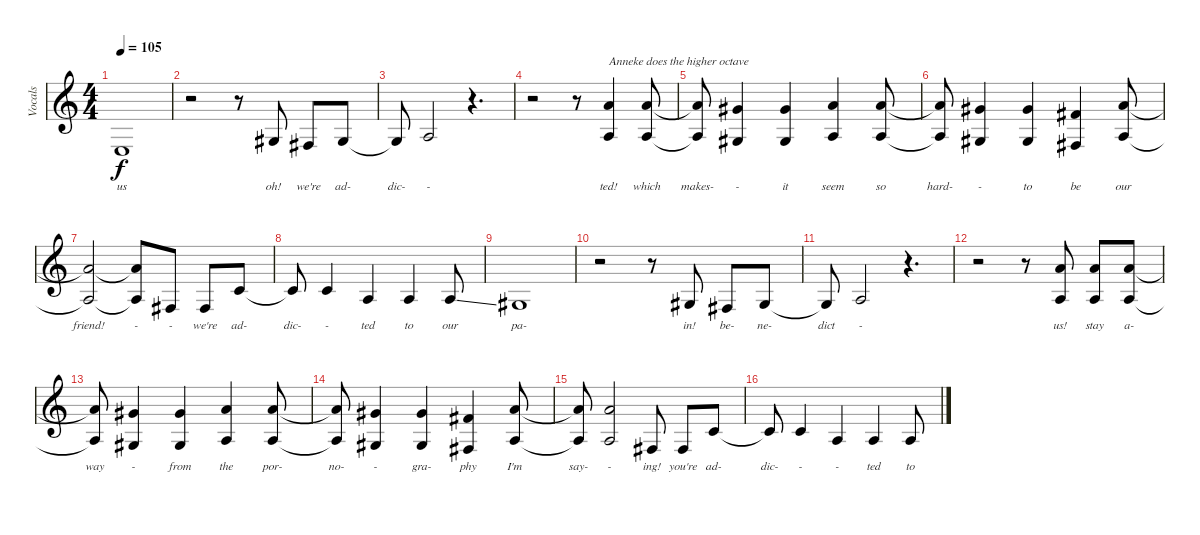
\track ("Vocals" "Vocals") {instrument trombone}
\staff {score}
\tuning (Eb4 B3 Gb3 B2 Gb2 B1) {hide}
\ts (4 4)
\tempo 105
\clef g2
\ks c
5.4.1{lyrics (0 "us") lyrics (1 "") lyrics (2 "") lyrics (3 "") lyrics (4 "") dy f} |
r.2 r.8 9.4.8{lyrics (0 "oh!") lyrics (1 "") lyrics (2 "") lyrics (3 "") lyrics (4 "")} 7.4.8{lyrics (0 "we're") lyrics (1 "") lyrics (2 "") lyrics (3 "") lyrics (4 "")} 9.4.8{lyrics (0 "ad-") lyrics (1 "") lyrics (2 "") lyrics (3 "") lyrics (4 "")} |
9.4{t}.8{lyrics (0 "dic-") lyrics (1 "") lyrics (2 "") lyrics (3 "") lyrics (4 "")} 10.4.2{lyrics (0 "-") lyrics (1 "") lyrics (2 "") lyrics (3 "") lyrics (4 "")} r.4{d} |
r.2 r.8 (10.2 10.4).4{txt "Anneke does the higher octave" lyrics (0 "ted!") lyrics (1 "") lyrics (2 "") lyrics (3 "") lyrics (4 "")} (10.2 10.4).8{lyrics (0 "which") lyrics (1 "") lyrics (2 "") lyrics (3 "") lyrics (4 "")} |
(10.2{t} 10.4{t}).8{lyrics (0 "makes-") lyrics (1 "") lyrics (2 "") lyrics (3 "") lyrics (4 "")} (9.2 9.4).4{lyrics (0 "-") lyrics (1 "") lyrics (2 "") lyrics (3 "") lyrics (4 "")} (9.2 9.4).4{lyrics (0 "it") lyrics (1 "") lyrics (2 "") lyrics (3 "") lyrics (4 "")} (10.2 10.4).4{lyrics (0 "seem") lyrics (1 "") lyrics (2 "") lyrics (3 "") lyrics (4 "")} (10.2 10.4).8{lyrics (0 "so") lyrics (1 "") lyrics (2 "") lyrics (3 "") lyrics (4 "")} |
(10.2{t} 10.4{t}).8{lyrics (0 "hard-") lyrics (1 "") lyrics (2 "") lyrics (3 "") lyrics (4 "")} (9.2 9.4).4{lyrics (0 "-") lyrics (1 "") lyrics (2 "") lyrics (3 "") lyrics (4 "")} (9.2 9.4).4{lyrics (0 "to") lyrics (1 "") lyrics (2 "") lyrics (3 "") lyrics (4 "")} (7.2 7.4).4{lyrics (0 "be") lyrics (1 "") lyrics (2 "") lyrics (3 "") lyrics (4 "")} (10.2 10.4).8{lyrics (0 "our") lyrics (1 "") lyrics (2 "") lyrics (3 "") lyrics (4 "")} |
(10.2{t} 10.4{t}).2{lyrics (0 "friend!") lyrics (1 "") lyrics (2 "") lyrics (3 "") lyrics (4 "")} (10.2{t} 10.4{t}).8{lyrics (0 "-") lyrics (1 "") lyrics (2 "") lyrics (3 "") lyrics (4 "")} 7.4.8{lyrics (0 "-") lyrics (1 "") lyrics (2 "") lyrics (3 "") lyrics (4 "")} 7.4.8{lyrics (0 "we're") lyrics (1 "") lyrics (2 "") lyrics (3 "") lyrics (4 "")} 6.3.8{lyrics (0 "ad-") lyrics (1 "") lyrics (2 "") lyrics (3 "") lyrics (4 "")} |
6.3{t}.8{lyrics (0 "dic-") lyrics (1 "") lyrics (2 "") lyrics (3 "") lyrics (4 "")} 6.3.4{lyrics (0 "-") lyrics (1 "") lyrics (2 "") lyrics (3 "") lyrics (4 "")} 10.4.4{lyrics (0 "ted") lyrics (1 "") lyrics (2 "") lyrics (3 "") lyrics (4 "")} 10.4.4{lyrics (0 "to") lyrics (1 "") lyrics (2 "") lyrics (3 "") lyrics (4 "")} 10.4{ss}.8{lyrics (0 "our") lyrics (1 "") lyrics (2 "") lyrics (3 "") lyrics (4 "")} |
9.4.1{lyrics (0 "pa-") lyrics (1 "") lyrics (2 "") lyrics (3 "") lyrics (4 "")} |
r.2 r.8 9.4.8{lyrics (0 "in!") lyrics (1 "") lyrics (2 "") lyrics (3 "") lyrics (4 "")} 7.4.8{lyrics (0 "be-") lyrics (1 "") lyrics (2 "") lyrics (3 "") lyrics (4 "")} 9.4.8{lyrics (0 "ne-") lyrics (1 "") lyrics (2 "") lyrics (3 "") lyrics (4 "")} |
9.4{t}.8{lyrics (0 "dict") lyrics (1 "") lyrics (2 "") lyrics (3 "") lyrics (4 "")} 10.4.2{lyrics (0 "-") lyrics (1 "") lyrics (2 "") lyrics (3 "") lyrics (4 "")} r.4{d} |
r.2 r.8 (10.2 10.4).8{lyrics (0 "us!") lyrics (1 "") lyrics (2 "") lyrics (3 "") lyrics (4 "")} (10.2 10.4).8{lyrics (0 "stay") lyrics (1 "") lyrics (2 "") lyrics (3 "") lyrics (4 "")} (10.2 10.4).8{lyrics (0 "a-") lyrics (1 "") lyrics (2 "") lyrics (3 "") lyrics (4 "")} |
(10.2{t} 10.4{t}).8{lyrics (0 "way") lyrics (1 "") lyrics (2 "") lyrics (3 "") lyrics (4 "")} (9.2 9.4).4{lyrics (0 "-") lyrics (1 "") lyrics (2 "") lyrics (3 "") lyrics (4 "")} (9.2 9.4).4{lyrics (0 "from") lyrics (1 "") lyrics (2 "") lyrics (3 "") lyrics (4 "")} (10.2 10.4).4{lyrics (0 "the") lyrics (1 "") lyrics (2 "") lyrics (3 "") lyrics (4 "")} (10.2 10.4).8{lyrics (0 "por-") lyrics (1 "") lyrics (2 "") lyrics (3 "") lyrics (4 "")} |
(10.2{t} 10.4{t}).8{lyrics (0 "no-") lyrics (1 "") lyrics (2 "") lyrics (3 "") lyrics (4 "")} (9.2 9.4).4{lyrics (0 "-") lyrics (1 "") lyrics (2 "") lyrics (3 "") lyrics (4 "")} (9.2 9.4).4{lyrics (0 "gra-") lyrics (1 "") lyrics (2 "") lyrics (3 "") lyrics (4 "")} (7.2 7.4).4{lyrics (0 "phy") lyrics (1 "") lyrics (2 "") lyrics (3 "") lyrics (4 "")} (10.2 10.4).8{lyrics (0 "I'm") lyrics (1 "") lyrics (2 "") lyrics (3 "") lyrics (4 "")} |
(10.2{t} 10.4{t}).8{lyrics (0 "say-") lyrics (1 "") lyrics (2 "") lyrics (3 "") lyrics (4 "")} (10.2 10.4).2{lyrics (0 "-") lyrics (1 "") lyrics (2 "") lyrics (3 "") lyrics (4 "")} 7.4.8{lyrics (0 "ing!") lyrics (1 "") lyrics (2 "") lyrics (3 "") lyrics (4 "")} 7.4.8{lyrics (0 "you're") lyrics (1 "") lyrics (2 "") lyrics (3 "") lyrics (4 "")} 6.3.8{lyrics (0 "ad-") lyrics (1 "") lyrics (2 "") lyrics (3 "") lyrics (4 "")} |
6.3{t}.8{lyrics (0 "dic-") lyrics (1 "") lyrics (2 "") lyrics (3 "") lyrics (4 "")} 6.3.4{lyrics (0 "-") lyrics (1 "") lyrics (2 "") lyrics (3 "") lyrics (4 "")} 10.4.4{lyrics (0 "-") lyrics (1 "") lyrics (2 "") lyrics (3 "") lyrics (4 "")} 10.4.4{lyrics (0 "ted") lyrics (1 "") lyrics (2 "") lyrics (3 "") lyrics (4 "")} 10.4{ss}.8{lyrics (0 "to") lyrics (1 "") lyrics (2 "") lyrics (3 "") lyrics (4 "")}
